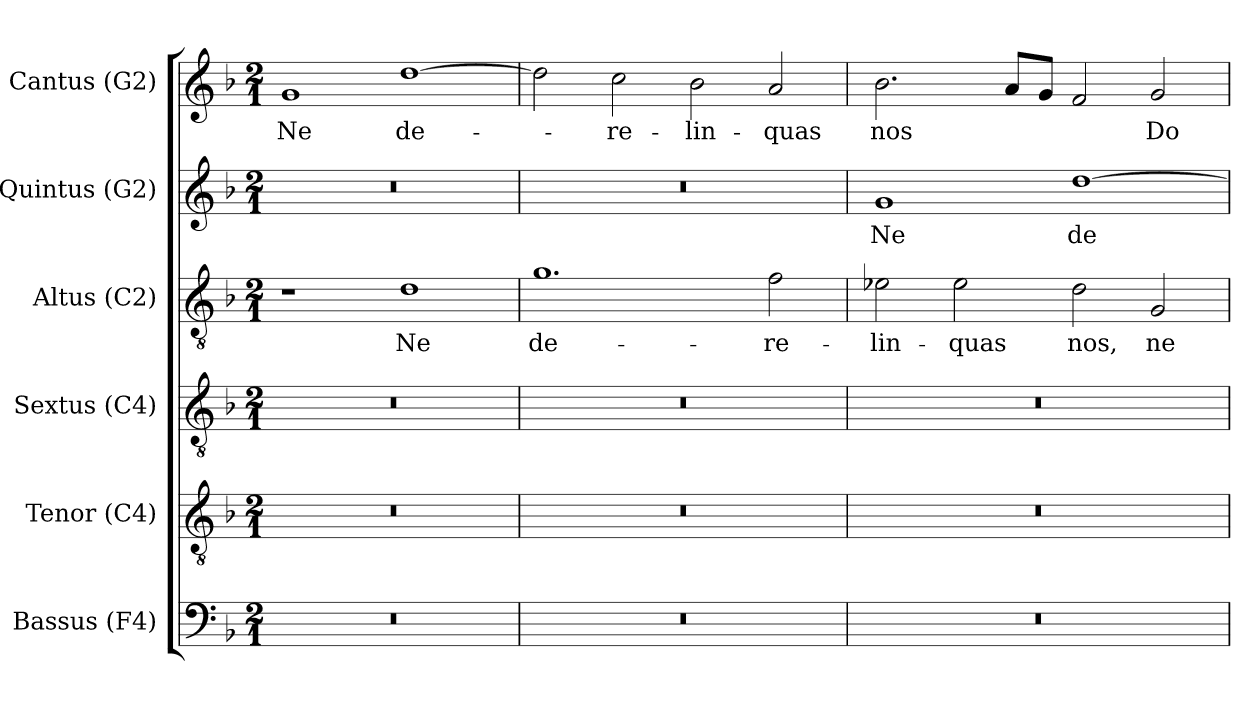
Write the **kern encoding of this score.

**kern	**kern	**kern	**kern	**text	**kern	**text	**kern	**text
*part6	*part5	*part4	*part3	*part3	*part2	*part2	*part1	*part1
*staff6	*staff5	*staff4	*staff3	*staff3	*staff2	*staff2	*staff1	*staff1
*I"Bassus (F4)	*I"Tenor (C4)	*I"Sextus (C4)	*I"Altus (C2)	*	*I"Quintus (G2)	*	*I"Cantus (G2)	*
*I'B	*I'T	*I'S	*I'A	*	*I'Q	*	*I'C	*
!!LO:PB:g=z
*clefF4	*clefGv2	*clefGv2	*clefGv2	*	*clefG2	*	*clefG2	*
*	*	*ITrd7c12	*	*	*	*	*	*
*k[b-]	*k[b-]	*k[b-]	*k[b-]	*	*k[b-]	*	*k[b-]	*
*F:	*F:	*F:	*F:	*	*F:	*	*F:	*
*M2/1	*M2/1	*M2/1	*M2/1	*	*M2/1	*	*M2/1	*
=1	=1	=1	=1	=1	=1	=1	=1	=1
!LO:N:vis=1	!LO:N:vis=1	!LO:N:vis=1	!	!	!LO:N:vis=1	!	!	!
!	!	!	!	!	!	!	!	!LO:LY:b:color=#000000
0r	0r	0r	1r	.	0r	.	1gi	Ne
!	!	!	!	!LO:LY:b:color=#000000	!	!	!	!
!	!	!	!	!	!	!	!	!LO:LY:b:color=#000000
.	.	.	1di	Ne	.	.	[1ddi	de-
=2	=2	=2	=2	=2	=2	=2	=2	=2
!LO:N:vis=1	!LO:N:vis=1	!LO:N:vis=1	!	!	!	!	!	!
!	!	!	!	!LO:LY:b:color=#000000	!LO:N:vis=1	!	!	!
0r	0r	0r	1.gi	de-	0r	.	2ddi\]	.
!	!	!	!	!	!	!	!	!LO:LY:b:color=#000000
.	.	.	.	.	.	.	2cci\	-re-
!	!	!	!	!	!	!	!	!LO:LY:b:color=#000000
.	.	.	.	.	.	.	2b-i\	-lin-
!	!	!	!	!LO:LY:b:color=#000000	!	!	!	!
!	!	!	!	!	!	!	!	!LO:LY:b:color=#000000
.	.	.	2fi\	-re-	.	.	2ai/	-quas
=3	=3	=3	=3	=3	=3	=3	=3	=3
!LO:N:vis=1	!LO:N:vis=1	!LO:N:vis=1	!	!	!	!	!	!
!	!	!	!	!LO:LY:b:color=#000000	!	!	!	!
!	!	!	!	!	!	!LO:LY:b:color=#000000	!	!
!	!	!	!	!	!	!	!	!LO:LY:b:color=#000000
0r	0r	0r	2e-Xi\	-lin-	1gi	Ne	2.b-i\	nos
!	!	!	!	!LO:LY:b:color=#000000	!	!	!	!
.	.	.	2e-i\	-quas	.	.	.	.
.	.	.	.	.	.	.	8ai/L	.
.	.	.	.	.	.	.	8gi/J	.
!	!	!	!	!LO:LY:b:color=#000000	!	!	!	!
!	!	!	!	!	!	!LO:LY:b:color=#000000	!	!
.	.	.	2di\	nos,	[1ddi	de-	2fi/	.
!	!	!	!	!LO:LY:b:color=#000000	!	!	!	!
!	!	!	!	!	!	!	!	!LO:LY:b:color=#000000
.	.	.	2Gi/	ne	.	.	2gi/	Do-
=	=	=	=	=	=	=	=	=
*-	*-	*-	*-	*-	*-	*-	*-	*-
